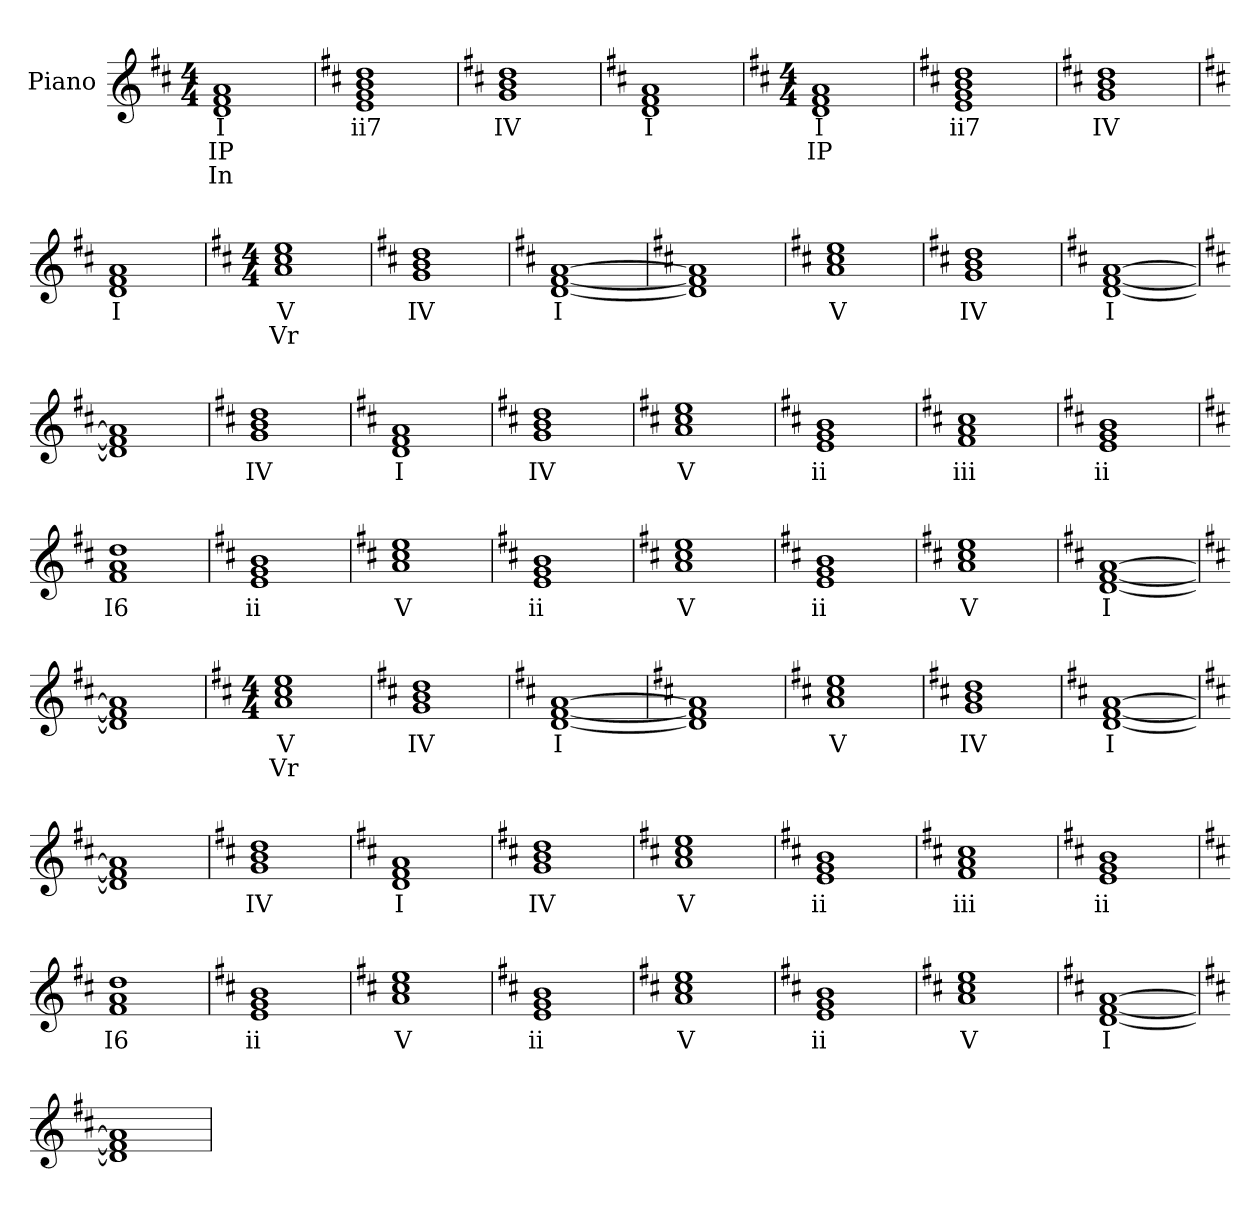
**kern	**text	**text	**text
*part1	*part1	*part1	*part1
*staff1	*staff1	*staff1	*staff1
*I"Piano	*	*	*
*I'Pno	*	*	*
*k[f#c#]	*	*	*
*D:	*	*	*
*M4/4	*	*	*
=	=	=	=
1d 1f# 1a	I	IP	In
=	=	=	=
*k[f#c#]	*	*	*
*D:	*	*	*
1e 1g 1b 1dd	ii7	.	.
=	=	=	=
*k[f#c#]	*	*	*
*D:	*	*	*
1g 1b 1dd	IV	.	.
=	=	=	=
*k[f#c#]	*	*	*
*D:	*	*	*
1d 1f# 1a	I	.	.
=	=	=	=
*k[f#c#]	*	*	*
*D:	*	*	*
*M4/4	*	*	*
1d 1f# 1a	I	IP	.
=	=	=	=
*k[f#c#]	*	*	*
*D:	*	*	*
1e 1g 1b 1dd	ii7	.	.
=	=	=	=
*k[f#c#]	*	*	*
*D:	*	*	*
1g 1b 1dd	IV	.	.
=	=	=	=
*k[f#c#]	*	*	*
*D:	*	*	*
1d 1f# 1a	I	.	.
=	=	=	=
*k[f#c#]	*	*	*
*D:	*	*	*
*M4/4	*	*	*
1a 1cc# 1ee	V	Vr	.
=	=	=	=
*k[f#c#]	*	*	*
*D:	*	*	*
1g 1b 1dd	IV	.	.
=	=	=	=
*k[f#c#]	*	*	*
*D:	*	*	*
[1d [1f# [1a	I	.	.
=	=	=	=
*k[f#c#]	*	*	*
*D:	*	*	*
1d] 1f#] 1a]	.	.	.
=	=	=	=
*k[f#c#]	*	*	*
*D:	*	*	*
1a 1cc# 1ee	V	.	.
=	=	=	=
*k[f#c#]	*	*	*
*D:	*	*	*
1g 1b 1dd	IV	.	.
=	=	=	=
*k[f#c#]	*	*	*
*D:	*	*	*
[1d [1f# [1a	I	.	.
=	=	=	=
*k[f#c#]	*	*	*
*D:	*	*	*
1d] 1f#] 1a]	.	.	.
=	=	=	=
*k[f#c#]	*	*	*
*D:	*	*	*
1g 1b 1dd	IV	.	.
=	=	=	=
*k[f#c#]	*	*	*
*D:	*	*	*
1d 1f# 1a	I	.	.
=	=	=	=
*k[f#c#]	*	*	*
*D:	*	*	*
1g 1b 1dd	IV	.	.
=	=	=	=
*k[f#c#]	*	*	*
*D:	*	*	*
1a 1cc# 1ee	V	.	.
=	=	=	=
*k[f#c#]	*	*	*
*D:	*	*	*
1e 1g 1b	ii	.	.
=	=	=	=
*k[f#c#]	*	*	*
*D:	*	*	*
1f# 1a 1cc#	iii	.	.
=	=	=	=
*k[f#c#]	*	*	*
*D:	*	*	*
1e 1g 1b	ii	.	.
=	=	=	=
*k[f#c#]	*	*	*
*D:	*	*	*
1f# 1a 1dd	I6	.	.
=	=	=	=
*k[f#c#]	*	*	*
*D:	*	*	*
1e 1g 1b	ii	.	.
=	=	=	=
*k[f#c#]	*	*	*
*D:	*	*	*
1a 1cc# 1ee	V	.	.
=	=	=	=
*k[f#c#]	*	*	*
*D:	*	*	*
1e 1g 1b	ii	.	.
=	=	=	=
*k[f#c#]	*	*	*
*D:	*	*	*
1a 1cc# 1ee	V	.	.
=	=	=	=
*k[f#c#]	*	*	*
*D:	*	*	*
1e 1g 1b	ii	.	.
=	=	=	=
*k[f#c#]	*	*	*
*D:	*	*	*
1a 1cc# 1ee	V	.	.
=	=	=	=
*k[f#c#]	*	*	*
*D:	*	*	*
[1d [1f# [1a	I	.	.
=	=	=	=
*k[f#c#]	*	*	*
*D:	*	*	*
1d] 1f#] 1a]	.	.	.
=	=	=	=
*k[f#c#]	*	*	*
*D:	*	*	*
*M4/4	*	*	*
1a 1cc# 1ee	V	Vr	.
=	=	=	=
*k[f#c#]	*	*	*
*D:	*	*	*
1g 1b 1dd	IV	.	.
=	=	=	=
*k[f#c#]	*	*	*
*D:	*	*	*
[1d [1f# [1a	I	.	.
=	=	=	=
*k[f#c#]	*	*	*
*D:	*	*	*
1d] 1f#] 1a]	.	.	.
=	=	=	=
*k[f#c#]	*	*	*
*D:	*	*	*
1a 1cc# 1ee	V	.	.
=	=	=	=
*k[f#c#]	*	*	*
*D:	*	*	*
1g 1b 1dd	IV	.	.
=	=	=	=
*k[f#c#]	*	*	*
*D:	*	*	*
[1d [1f# [1a	I	.	.
=	=	=	=
*k[f#c#]	*	*	*
*D:	*	*	*
1d] 1f#] 1a]	.	.	.
=	=	=	=
*k[f#c#]	*	*	*
*D:	*	*	*
1g 1b 1dd	IV	.	.
=	=	=	=
*k[f#c#]	*	*	*
*D:	*	*	*
1d 1f# 1a	I	.	.
=	=	=	=
*k[f#c#]	*	*	*
*D:	*	*	*
1g 1b 1dd	IV	.	.
=	=	=	=
*k[f#c#]	*	*	*
*D:	*	*	*
1a 1cc# 1ee	V	.	.
=	=	=	=
*k[f#c#]	*	*	*
*D:	*	*	*
1e 1g 1b	ii	.	.
=	=	=	=
*k[f#c#]	*	*	*
*D:	*	*	*
1f# 1a 1cc#	iii	.	.
=	=	=	=
*k[f#c#]	*	*	*
*D:	*	*	*
1e 1g 1b	ii	.	.
=	=	=	=
*k[f#c#]	*	*	*
*D:	*	*	*
1f# 1a 1dd	I6	.	.
=	=	=	=
*k[f#c#]	*	*	*
*D:	*	*	*
1e 1g 1b	ii	.	.
=	=	=	=
*k[f#c#]	*	*	*
*D:	*	*	*
1a 1cc# 1ee	V	.	.
=	=	=	=
*k[f#c#]	*	*	*
*D:	*	*	*
1e 1g 1b	ii	.	.
=	=	=	=
*k[f#c#]	*	*	*
*D:	*	*	*
1a 1cc# 1ee	V	.	.
=	=	=	=
*k[f#c#]	*	*	*
*D:	*	*	*
1e 1g 1b	ii	.	.
=	=	=	=
*k[f#c#]	*	*	*
*D:	*	*	*
1a 1cc# 1ee	V	.	.
=	=	=	=
*k[f#c#]	*	*	*
*D:	*	*	*
[1d [1f# [1a	I	.	.
=	=	=	=
*k[f#c#]	*	*	*
*D:	*	*	*
1d] 1f#] 1a]	.	.	.
=	=	=	=
*-	*-	*-	*-
